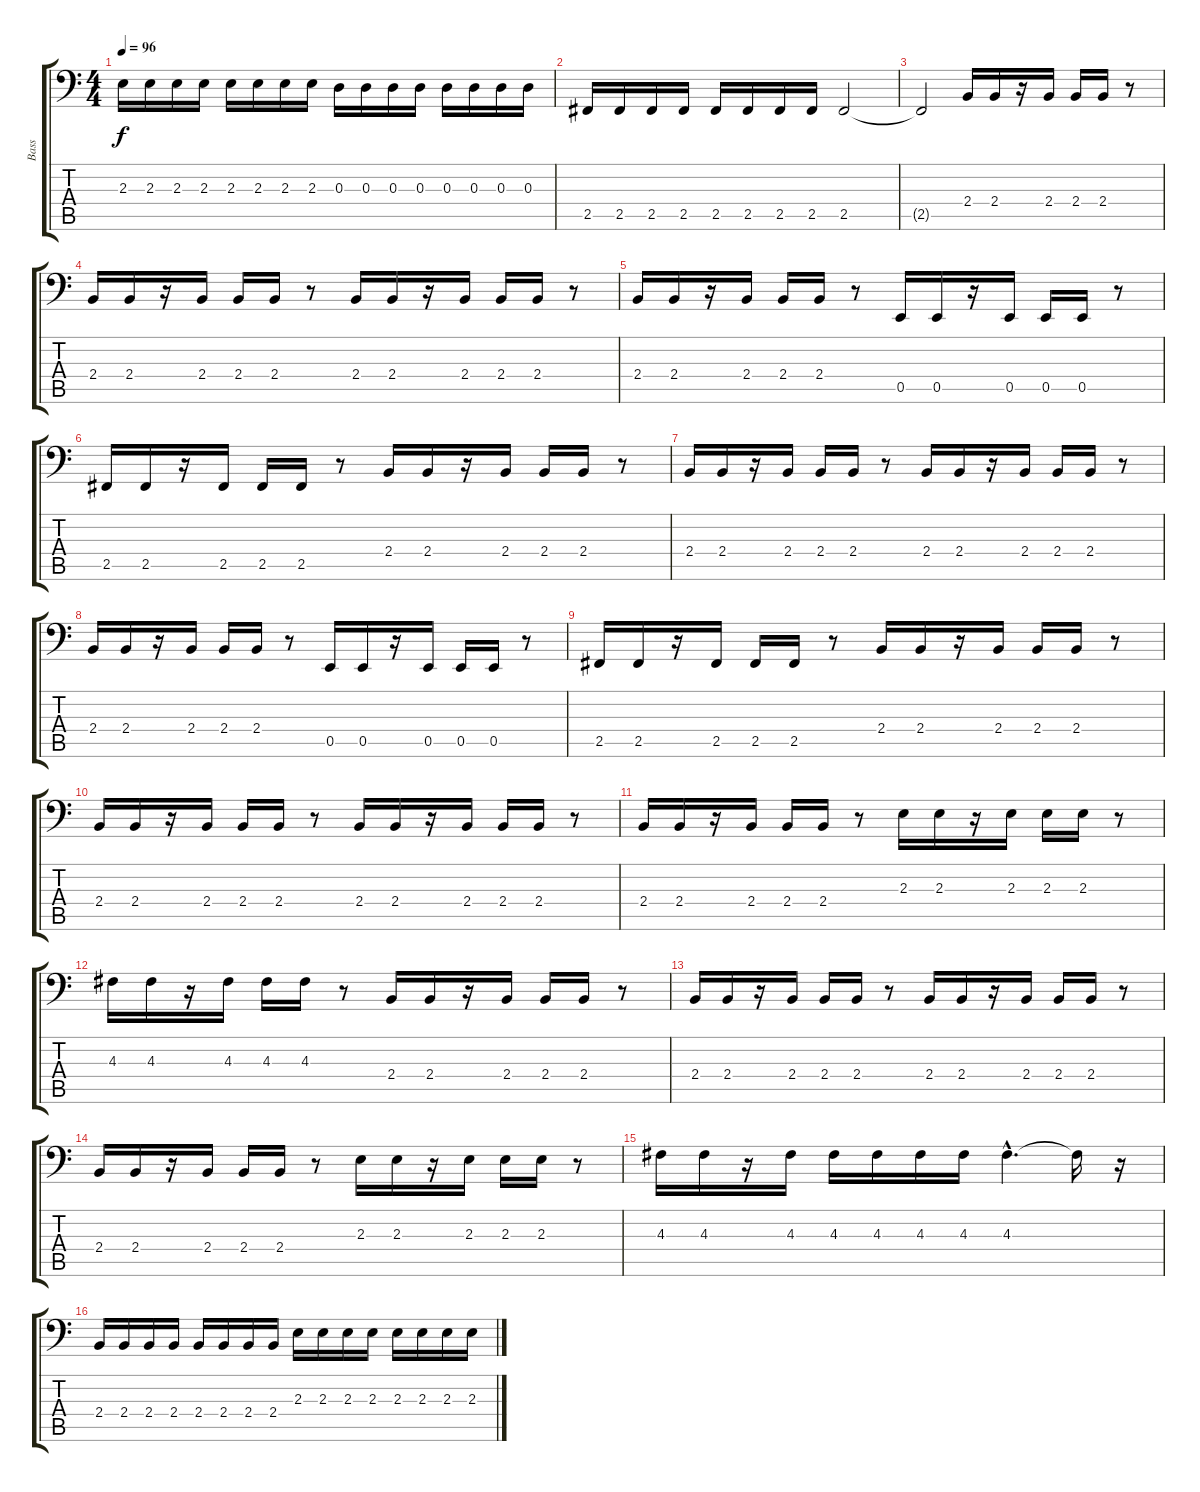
\track ("Bass" "Bass") {instrument electricbassfinger}
\staff {score tabs}
\tuning (C3 G2 D2 A1 E1 B0) {hide}
\ts (4 4)
\tempo 96
\clef f4
\ks c
2.3.16{dy f} 2.3.16 2.3.16 2.3.16 2.3.16 2.3.16 2.3.16 2.3.16 0.3.16 0.3.16 0.3.16 0.3.16 0.3.16 0.3.16 0.3.16 0.3.16 |
2.5.16 2.5.16 2.5.16 2.5.16 2.5.16 2.5.16 2.5.16 2.5.16 2.5.2{volume 12} |
2.5{t}.2 2.4.16{volume 14} 2.4.16 r.16 2.4.16 2.4.16 2.4.16 r.8 |
2.4.16 2.4.16 r.16 2.4.16 2.4.16 2.4.16 r.8 2.4.16 2.4.16 r.16 2.4.16 2.4.16 2.4.16 r.8 |
2.4.16 2.4.16 r.16 2.4.16 2.4.16 2.4.16 r.8 0.5.16 0.5.16 r.16 0.5.16 0.5.16 0.5.16 r.8 |
2.5.16 2.5.16 r.16 2.5.16 2.5.16 2.5.16 r.8 2.4.16 2.4.16 r.16 2.4.16 2.4.16 2.4.16 r.8 |
2.4.16 2.4.16 r.16 2.4.16 2.4.16 2.4.16 r.8 2.4.16 2.4.16 r.16 2.4.16 2.4.16 2.4.16 r.8 |
2.4.16 2.4.16 r.16 2.4.16 2.4.16 2.4.16 r.8 0.5.16 0.5.16 r.16 0.5.16 0.5.16 0.5.16 r.8 |
2.5.16 2.5.16 r.16 2.5.16 2.5.16 2.5.16 r.8 2.4.16 2.4.16 r.16 2.4.16 2.4.16 2.4.16 r.8 |
2.4.16 2.4.16 r.16 2.4.16 2.4.16 2.4.16 r.8 2.4.16 2.4.16 r.16 2.4.16 2.4.16 2.4.16 r.8 |
2.4.16 2.4.16 r.16 2.4.16 2.4.16 2.4.16 r.8 2.3.16 2.3.16 r.16 2.3.16 2.3.16 2.3.16 r.8 |
4.3.16 4.3.16 r.16 4.3.16 4.3.16 4.3.16 r.8 2.4.16 2.4.16 r.16 2.4.16 2.4.16 2.4.16 r.8 |
2.4.16 2.4.16 r.16 2.4.16 2.4.16 2.4.16 r.8 2.4.16 2.4.16 r.16 2.4.16 2.4.16 2.4.16 r.8 |
2.4.16 2.4.16 r.16 2.4.16 2.4.16 2.4.16 r.8 2.3.16 2.3.16 r.16 2.3.16 2.3.16 2.3.16 r.8 |
4.3.16 4.3.16 r.16 4.3.16 4.3.16 4.3.16 4.3.16 4.3.16 4.3{hac}.4{d} 4.3{t}.16 r.16 |
2.4.16 2.4.16 2.4.16 2.4.16 2.4.16 2.4.16 2.4.16 2.4.16 2.3.16 2.3.16 2.3.16 2.3.16 2.3.16 2.3.16 2.3.16 2.3.16
